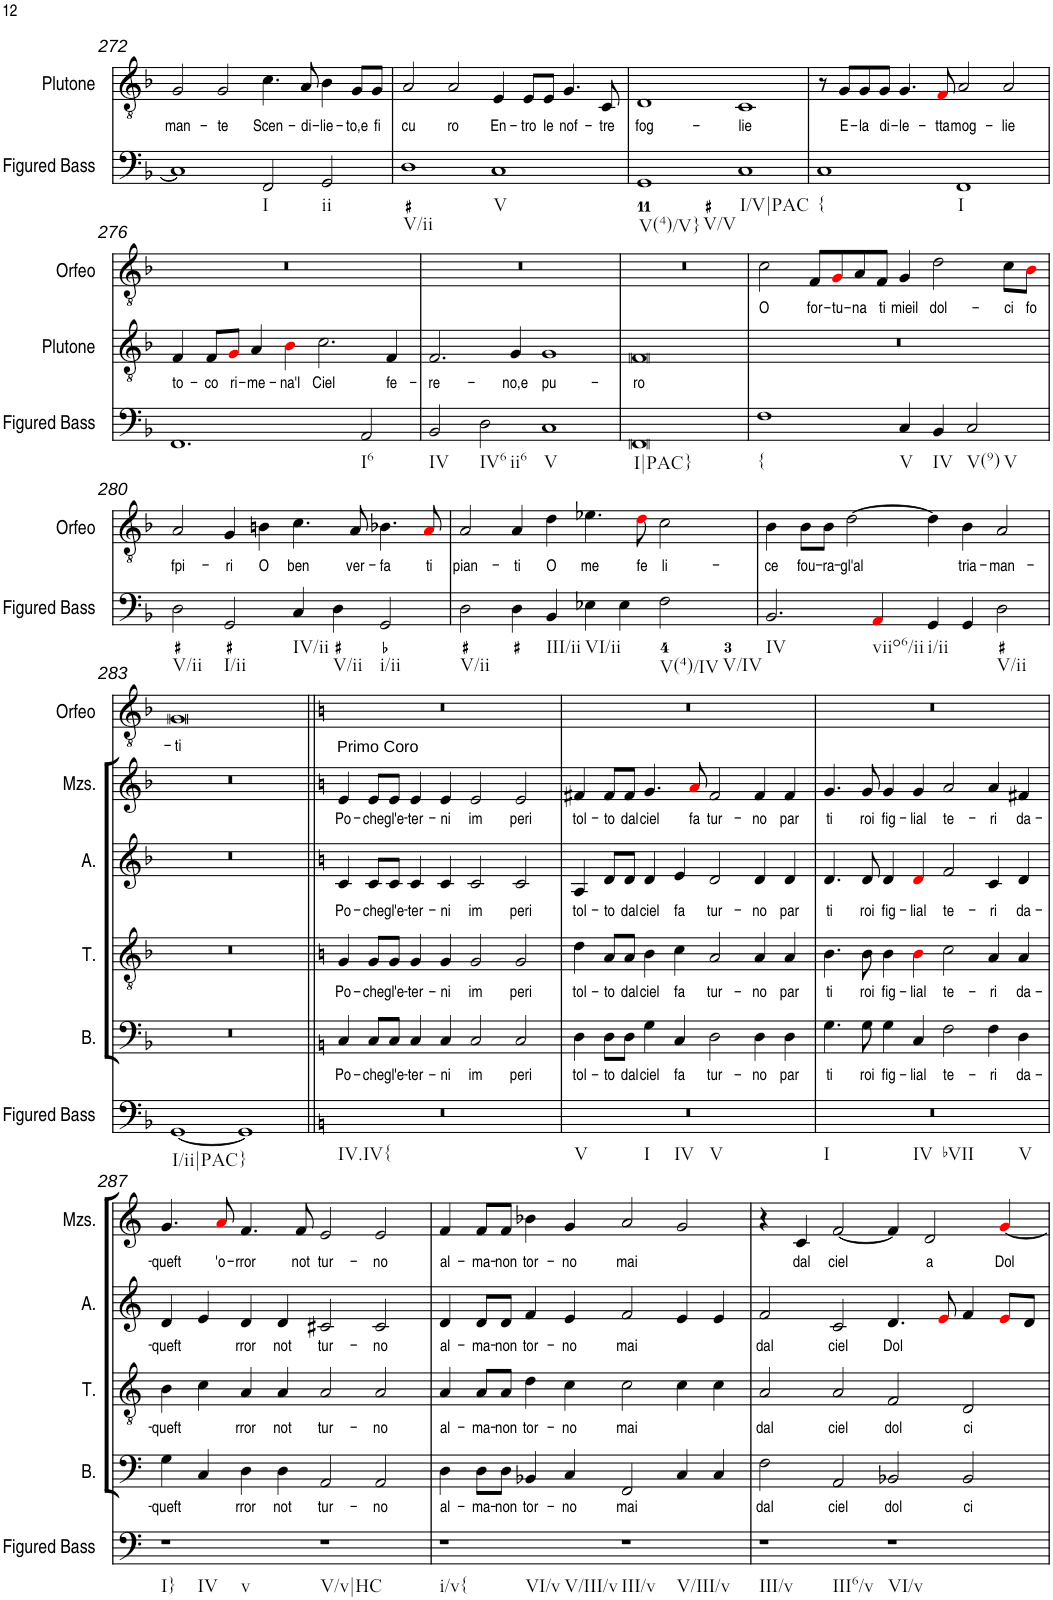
**kern	**kern	**text	**kern	**text	**kern	**text	**kern	**text	**kern	**text	**kern	**text
*part7	*part6	*part6	*part5	*part5	*part4	*part4	*part3	*part3	*part2	*part2	*part1	*part1
*staff7	*staff6	*staff6	*staff5	*staff5	*staff4	*staff4	*staff3	*staff3	*staff2	*staff2	*staff1	*staff1
*I"Figured Bass	*I"Bass	*	*I"Tenor	*	*I"Alto	*	*I"Mezzo-soprano	*	*I"Plutone	*	*I"Orfeo	*
*I'Figured Bass	*I'B.	*	*I'T.	*	*I'A.	*	*I'Mzs.	*	*I'Plutone	*	*I'Orfeo	*
!!LO:PB:g=z
*clefF4	*clefF4	*	*clefGv2	*	*clefG2	*	*clefG2	*	*clefGv2	*	*clefGv2	*
*k[b-]	*k[b-]	*	*k[b-]	*	*k[b-]	*	*k[b-]	*	*k[b-]	*	*k[b-]	*
*M4/2	*M4/2	*	*M4/2	*	*M4/2	*	*M4/2	*	*M4/2	*	*M4/2	*
=272	=272	=272	=272	=272	=272	=272	=272	=272	=272	=272	=272	=272
!	!	!	!	!	!	!	!	!	!	!LO:LY:b	!	!
1C]	0r	.	0r	.	0r	.	0r	.	2G/	man-	0r	.
!	!	!	!	!	!	!	!	!	!	!LO:LY:b	!	!
.	.	.	.	.	.	.	.	.	2G/	-te	.	.
!LO:TX:b:t=I	!	!	!	!	!	!	!	!	!	!	!	!
!	!	!	!	!	!	!	!	!	!	!LO:LY:b	!	!
2FF/	.	.	.	.	.	.	.	.	4.c\	Scen-	.	.
!	!	!	!	!	!	!	!	!	!	!LO:LY:b	!	!
.	.	.	.	.	.	.	.	.	8A/	-di-	.	.
!LO:TX:b:t=ii	!	!	!	!	!	!	!	!	!	!	!	!
!	!	!	!	!	!	!	!	!	!	!LO:LY:b	!	!
2GG/	.	.	.	.	.	.	.	.	4B-\	-lie-	.	.
!	!	!	!	!	!	!	!	!	!	!LO:LY:b	!	!
.	.	.	.	.	.	.	.	.	8G/L	-to,e	.	.
!	!	!	!	!	!	!	!	!	!	!LO:LY:b	!	!
.	.	.	.	.	.	.	.	.	8G/J	fi	.	.
=273	=273	=273	=273	=273	=273	=273	=273	=273	=273	=273	=273	=273
!LO:TX:b:t=V/ii	!	!	!	!	!	!	!	!	!	!	!	!
!	!	!	!	!	!	!	!	!	!	!LO:LY:b	!	!
1D	0r	.	0r	.	0r	.	0r	.	2A/	cu	0r	.
!	!	!	!	!	!	!	!	!	!	!LO:LY:b	!	!
.	.	.	.	.	.	.	.	.	2A/	ro	.	.
!LO:TX:b:t=V	!	!	!	!	!	!	!	!	!	!	!	!
!	!	!	!	!	!	!	!	!	!	!LO:LY:b	!	!
1C	.	.	.	.	.	.	.	.	4E/	En-	.	.
!	!	!	!	!	!	!	!	!	!	!LO:LY:b	!	!
.	.	.	.	.	.	.	.	.	8E/L	-tro	.	.
!	!	!	!	!	!	!	!	!	!	!LO:LY:b	!	!
.	.	.	.	.	.	.	.	.	8E/J	le	.	.
!	!	!	!	!	!	!	!	!	!	!LO:LY:b	!	!
.	.	.	.	.	.	.	.	.	4.G/	nof-	.	.
!	!	!	!	!	!	!	!	!	!	!LO:LY:b	!	!
.	.	.	.	.	.	.	.	.	8C/	-tre	.	.
=274	=274	=274	=274	=274	=274	=274	=274	=274	=274	=274	=274	=274
!LO:TX:b:t=V(4)/V}	!	!	!	!	!	!	!	!	!	!	!	!
!LO:TX:b:t=V/V	!	!	!	!	!	!	!	!	!	!	!	!
!	!	!	!	!	!	!	!	!	!	!LO:LY:b	!	!
1GG	0r	.	0r	.	0r	.	0r	.	1D	fog-	0r	.
!LO:TX:b:t=I/V|PAC	!	!	!	!	!	!	!	!	!	!	!	!
!	!	!	!	!	!	!	!	!	!	!LO:LY:b	!	!
1C	.	.	.	.	.	.	.	.	1C	-lie	.	.
=275	=275	=275	=275	=275	=275	=275	=275	=275	=275	=275	=275	=275
!LO:TX:b:t={	!	!	!	!	!	!	!	!	!	!	!	!
1C	0r	.	0r	.	0r	.	0r	.	8r	.	0r	.
!	!	!	!	!	!	!	!	!	!	!LO:LY:b	!	!
.	.	.	.	.	.	.	.	.	8G/L	E-	.	.
!	!	!	!	!	!	!	!	!	!	!LO:LY:b	!	!
.	.	.	.	.	.	.	.	.	8G/	-la	.	.
!	!	!	!	!	!	!	!	!	!	!LO:LY:b	!	!
.	.	.	.	.	.	.	.	.	8G/J	di-	.	.
!	!	!	!	!	!	!	!	!	!	!LO:LY:b	!	!
.	.	.	.	.	.	.	.	.	4.G/	-le-	.	.
!	!	!	!	!	!	!	!	!	!	!LO:LY:b	!	!
.	.	.	.	.	.	.	.	.	8Fi/	-tta	.	.
!LO:TX:b:t=I	!	!	!	!	!	!	!	!	!	!	!	!
!	!	!	!	!	!	!	!	!	!	!LO:LY:b	!	!
1FF	.	.	.	.	.	.	.	.	2A/	mog-	.	.
!	!	!	!	!	!	!	!	!	!	!LO:LY:b	!	!
.	.	.	.	.	.	.	.	.	2A/	-lie	.	.
!!LO:LB:g=z
=276	=276	=276	=276	=276	=276	=276	=276	=276	=276	=276	=276	=276
!	!	!	!	!	!	!	!	!	!	!LO:LY:b	!	!
1.FF	0r	.	0r	.	0r	.	0r	.	4F/	to-	0r	.
!	!	!	!	!	!	!	!	!	!	!LO:LY:b	!	!
.	.	.	.	.	.	.	.	.	8F/L	-co	.	.
!	!	!	!	!	!	!	!	!	!	!LO:LY:b	!	!
.	.	.	.	.	.	.	.	.	8Gi/J	ri-	.	.
!	!	!	!	!	!	!	!	!	!	!LO:LY:b	!	!
.	.	.	.	.	.	.	.	.	4A/	-me-	.	.
!	!	!	!	!	!	!	!	!	!	!LO:LY:b	!	!
.	.	.	.	.	.	.	.	.	4B-i\	-na'l	.	.
!	!	!	!	!	!	!	!	!	!	!LO:LY:b	!	!
.	.	.	.	.	.	.	.	.	2.c\	Ciel	.	.
!LO:TX:b:t=I6	!	!	!	!	!	!	!	!	!	!	!	!
2AA/	.	.	.	.	.	.	.	.	.	.	.	.
!	!	!	!	!	!	!	!	!	!	!LO:LY:b	!	!
.	.	.	.	.	.	.	.	.	4F/	fe-	.	.
=277	=277	=277	=277	=277	=277	=277	=277	=277	=277	=277	=277	=277
!LO:TX:b:t=IV	!	!	!	!	!	!	!	!	!	!	!	!
!	!	!	!	!	!	!	!	!	!	!LO:LY:b	!	!
2BB-/	0r	.	0r	.	0r	.	0r	.	2.F/	-re-	0r	.
!LO:TX:b:t=IV6	!	!	!	!	!	!	!	!	!	!	!	!
!LO:TX:b:t=ii6	!	!	!	!	!	!	!	!	!	!	!	!
2D\	.	.	.	.	.	.	.	.	.	.	.	.
!	!	!	!	!	!	!	!	!	!	!LO:LY:b	!	!
.	.	.	.	.	.	.	.	.	4G/	-no,e	.	.
!LO:TX:b:t=V	!	!	!	!	!	!	!	!	!	!	!	!
!	!	!	!	!	!	!	!	!	!	!LO:LY:b	!	!
1C	.	.	.	.	.	.	.	.	1G	pu-	.	.
=278	=278	=278	=278	=278	=278	=278	=278	=278	=278	=278	=278	=278
!LO:TX:b:t=I|PAC}	!	!	!	!	!	!	!	!	!	!	!	!
!	!	!	!	!	!	!	!	!	!	!LO:LY:b	!	!
0FF	0r	.	0r	.	0r	.	0r	.	0F	-ro	0r	.
=279	=279	=279	=279	=279	=279	=279	=279	=279	=279	=279	=279	=279
!LO:TX:b:t={	!	!	!	!	!	!	!	!	!	!	!	!
!	!	!	!	!	!	!	!	!	!	!	!	!LO:LY:b
1F	0r	.	0r	.	0r	.	0r	.	0r	.	2c\	O
!	!	!	!	!	!	!	!	!	!	!	!	!LO:LY:b
.	.	.	.	.	.	.	.	.	.	.	8F/L	for-
!	!	!	!	!	!	!	!	!	!	!	!	!LO:LY:b
.	.	.	.	.	.	.	.	.	.	.	8Gi/	-tu-
!	!	!	!	!	!	!	!	!	!	!	!	!LO:LY:b
.	.	.	.	.	.	.	.	.	.	.	8A/	-na
!	!	!	!	!	!	!	!	!	!	!	!	!LO:LY:b
.	.	.	.	.	.	.	.	.	.	.	8F/J	ti
!LO:TX:b:t=V	!	!	!	!	!	!	!	!	!	!	!	!
!	!	!	!	!	!	!	!	!	!	!	!	!LO:LY:b
4C/	.	.	.	.	.	.	.	.	.	.	4G/	mieil
!LO:TX:b:t=IV	!	!	!	!	!	!	!	!	!	!	!	!
!	!	!	!	!	!	!	!	!	!	!	!	!LO:LY:b
4BB-/	.	.	.	.	.	.	.	.	.	.	2d\	dol-
!LO:TX:b:t=V(9)	!	!	!	!	!	!	!	!	!	!	!	!
!LO:TX:b:t=V	!	!	!	!	!	!	!	!	!	!	!	!
2C/	.	.	.	.	.	.	.	.	.	.	.	.
!	!	!	!	!	!	!	!	!	!	!	!	!LO:LY:b
.	.	.	.	.	.	.	.	.	.	.	8c\L	-ci
!	!	!	!	!	!	!	!	!	!	!	!	!LO:LY:b
.	.	.	.	.	.	.	.	.	.	.	8B-i\J	fo
!!LO:LB:g=z
=280	=280	=280	=280	=280	=280	=280	=280	=280	=280	=280	=280	=280
!LO:TX:b:t=V/ii	!	!	!	!	!	!	!	!	!	!	!	!
!	!	!	!	!	!	!	!	!	!	!	!	!LO:LY:b
2D\	0r	.	0r	.	0r	.	0r	.	0r	.	2A/	fpi-
!LO:TX:b:t=I/ii	!	!	!	!	!	!	!	!	!	!	!	!
!	!	!	!	!	!	!	!	!	!	!	!	!LO:LY:b
2GG/	.	.	.	.	.	.	.	.	.	.	4G/	-ri
!	!	!	!	!	!	!	!	!	!	!	!	!LO:LY:b
.	.	.	.	.	.	.	.	.	.	.	4Bn\	O
!LO:TX:b:t=IV/ii	!	!	!	!	!	!	!	!	!	!	!	!
!	!	!	!	!	!	!	!	!	!	!	!	!LO:LY:b
4C/	.	.	.	.	.	.	.	.	.	.	4.c\	ben
!LO:TX:b:t=V/ii	!	!	!	!	!	!	!	!	!	!	!	!
4D\	.	.	.	.	.	.	.	.	.	.	.	.
!	!	!	!	!	!	!	!	!	!	!	!	!LO:LY:b
.	.	.	.	.	.	.	.	.	.	.	8A/	ver-
!LO:TX:b:t=i/ii	!	!	!	!	!	!	!	!	!	!	!	!
!	!	!	!	!	!	!	!	!	!	!	!	!LO:LY:b
2GG/	.	.	.	.	.	.	.	.	.	.	4.B-X\	-fa
!	!	!	!	!	!	!	!	!	!	!	!	!LO:LY:b
.	.	.	.	.	.	.	.	.	.	.	8Ai/	ti
=281	=281	=281	=281	=281	=281	=281	=281	=281	=281	=281	=281	=281
!LO:TX:b:t=V/ii	!	!	!	!	!	!	!	!	!	!	!	!
!	!	!	!	!	!	!	!	!	!	!	!	!LO:LY:b
2D\	0r	.	0r	.	0r	.	0r	.	0r	.	2A/	pian-
!	!	!	!	!	!	!	!	!	!	!	!	!LO:LY:b
4D\	.	.	.	.	.	.	.	.	.	.	4A/	-ti
!LO:TX:b:t=III/ii	!	!	!	!	!	!	!	!	!	!	!	!
!	!	!	!	!	!	!	!	!	!	!	!	!LO:LY:b
4BB-/	.	.	.	.	.	.	.	.	.	.	4d\	O
!LO:TX:b:t=VI/ii	!	!	!	!	!	!	!	!	!	!	!	!
!	!	!	!	!	!	!	!	!	!	!	!	!LO:LY:b
4E-X\	.	.	.	.	.	.	.	.	.	.	4.e-X\	me
4E-\	.	.	.	.	.	.	.	.	.	.	.	.
!	!	!	!	!	!	!	!	!	!	!	!	!LO:LY:b
.	.	.	.	.	.	.	.	.	.	.	8di\	fe
!LO:TX:b:t=V(4)/IV	!	!	!	!	!	!	!	!	!	!	!	!
!LO:TX:b:t=V/IV	!	!	!	!	!	!	!	!	!	!	!	!
!	!	!	!	!	!	!	!	!	!	!	!	!LO:LY:b
2F\	.	.	.	.	.	.	.	.	.	.	2c\	li-
=282	=282	=282	=282	=282	=282	=282	=282	=282	=282	=282	=282	=282
!LO:TX:b:t=IV	!	!	!	!	!	!	!	!	!	!	!	!
!	!	!	!	!	!	!	!	!	!	!	!	!LO:LY:b
2.BB-/	0r	.	0r	.	0r	.	0r	.	0r	.	4B-\	-ce
!	!	!	!	!	!	!	!	!	!	!	!	!LO:LY:b
.	.	.	.	.	.	.	.	.	.	.	8B-\L	fou-
!	!	!	!	!	!	!	!	!	!	!	!	!LO:LY:b
.	.	.	.	.	.	.	.	.	.	.	8B-\J	-ra-
!	!	!	!	!	!	!	!	!	!	!	!	!LO:LY:b
.	.	.	.	.	.	.	.	.	.	.	[2d\	-gl'al
!LO:TX:b:t=viio6/ii	!	!	!	!	!	!	!	!	!	!	!	!
4AAi/	.	.	.	.	.	.	.	.	.	.	.	.
!LO:TX:b:t=i/ii	!	!	!	!	!	!	!	!	!	!	!	!
4GG/	.	.	.	.	.	.	.	.	.	.	4d\]	.
!	!	!	!	!	!	!	!	!	!	!	!	!LO:LY:b
4GG/	.	.	.	.	.	.	.	.	.	.	4B-\	tria-
!LO:TX:b:t=V/ii	!	!	!	!	!	!	!	!	!	!	!	!
!	!	!	!	!	!	!	!	!	!	!	!	!LO:LY:b
2D\	.	.	.	.	.	.	.	.	.	.	2A/	-man-
!!LO:LB:g=z
=283	=283	=283	=283	=283	=283	=283	=283	=283	=283	=283	=283	=283
!LO:TX:b:t=I/ii|PAC}	!	!	!	!	!	!	!	!	!	!	!	!
!	!	!	!	!	!	!	!	!	!	!	!	!LO:LY:b
[1GG	0r	.	0r	.	0r	.	0r	.	0r	.	0G	-ti
1GG]	.	.	.	.	.	.	.	.	.	.	.	.
=284||	=284||	=284||	=284||	=284||	=284||	=284||	=284||	=284||	=284||	=284||	=284||	=284||
*k[]	*k[]	*	*k[]	*	*k[]	*	*k[]	*	*k[]	*	*k[]	*
!	!	!	!	!	!	!	!LO:TX:a:t=Primo Coro	!	!	!	!	!
!LO:TX:b:t=IV.IV{	!	!	!	!	!	!	!	!	!	!	!	!
!	!	!LO:LY:b	!	!LO:LY:b	!	!LO:LY:b	!	!LO:LY:b	!	!	!	!
0r	4C/	Po-	4G/	Po-	4c/	Po-	4e/	Po-	0r	.	0r	.
!	!	!LO:LY:b	!	!LO:LY:b	!	!LO:LY:b	!	!LO:LY:b	!	!	!	!
.	8C/L	-che	8G/L	-che	8c/L	-che	8e/L	-che	.	.	.	.
!	!	!LO:LY:b	!	!LO:LY:b	!	!LO:LY:b	!	!LO:LY:b	!	!	!	!
.	8C/J	gl'e-	8G/J	gl'e-	8c/J	gl'e-	8e/J	gl'e-	.	.	.	.
!	!	!LO:LY:b	!	!LO:LY:b	!	!LO:LY:b	!	!LO:LY:b	!	!	!	!
.	4C/	-ter-	4G/	-ter-	4c/	-ter-	4e/	-ter-	.	.	.	.
!	!	!LO:LY:b	!	!LO:LY:b	!	!LO:LY:b	!	!LO:LY:b	!	!	!	!
.	4C/	-ni	4G/	-ni	4c/	-ni	4e/	-ni	.	.	.	.
!	!	!LO:LY:b	!	!LO:LY:b	!	!LO:LY:b	!	!LO:LY:b	!	!	!	!
.	2C/	im	2G/	im	2c/	im	2e/	im	.	.	.	.
!	!	!LO:LY:b	!	!LO:LY:b	!	!LO:LY:b	!	!LO:LY:b	!	!	!	!
.	2C/	peri	2G/	peri	2c/	peri	2e/	peri	.	.	.	.
=285	=285	=285	=285	=285	=285	=285	=285	=285	=285	=285	=285	=285
!LO:TX:b:t=V	!	!	!	!	!	!	!	!	!	!	!	!
!LO:TX:b:t=I	!	!	!	!	!	!	!	!	!	!	!	!
!LO:TX:b:t=IV	!	!	!	!	!	!	!	!	!	!	!	!
!LO:TX:b:t=V	!	!	!	!	!	!	!	!	!	!	!	!
!	!	!LO:LY:b	!	!LO:LY:b	!	!LO:LY:b	!	!LO:LY:b	!	!	!	!
0r	4D\	tol-	4d\	tol-	4A/	tol-	4f#X/	tol-	0r	.	0r	.
!	!	!LO:LY:b	!	!LO:LY:b	!	!LO:LY:b	!	!LO:LY:b	!	!	!	!
.	8D\L	-to	8A/L	-to	8d/L	-to	8f#/L	-to	.	.	.	.
!	!	!LO:LY:b	!	!LO:LY:b	!	!LO:LY:b	!	!LO:LY:b	!	!	!	!
.	8D\J	dal	8A/J	dal	8d/J	dal	8f#/J	dal	.	.	.	.
!	!	!LO:LY:b	!	!LO:LY:b	!	!LO:LY:b	!	!LO:LY:b	!	!	!	!
.	4G\	ciel	4B\	ciel	4d/	ciel	4.g/	ciel	.	.	.	.
!	!	!LO:LY:b	!	!LO:LY:b	!	!LO:LY:b	!	!	!	!	!	!
.	4C/	fa	4c\	fa	4e/	fa	.	.	.	.	.	.
!	!	!	!	!	!	!	!	!LO:LY:b	!	!	!	!
.	.	.	.	.	.	.	8ai/	fa	.	.	.	.
!	!	!LO:LY:b	!	!LO:LY:b	!	!LO:LY:b	!	!LO:LY:b	!	!	!	!
.	2D\	tur-	2A/	tur-	2d/	tur-	2f#/	tur-	.	.	.	.
!	!	!LO:LY:b	!	!LO:LY:b	!	!LO:LY:b	!	!LO:LY:b	!	!	!	!
.	4D\	-no	4A/	-no	4d/	-no	4f#/	-no	.	.	.	.
!	!	!LO:LY:b	!	!LO:LY:b	!	!LO:LY:b	!	!LO:LY:b	!	!	!	!
.	4D\	par	4A/	par	4d/	par	4f#/	par	.	.	.	.
=286	=286	=286	=286	=286	=286	=286	=286	=286	=286	=286	=286	=286
!LO:TX:b:t=I	!	!	!	!	!	!	!	!	!	!	!	!
!LO:TX:b:t=IV	!	!	!	!	!	!	!	!	!	!	!	!
!LO:TX:b:t=bVII	!	!	!	!	!	!	!	!	!	!	!	!
!LO:TX:b:t=V	!	!	!	!	!	!	!	!	!	!	!	!
!	!	!LO:LY:b	!	!LO:LY:b	!	!LO:LY:b	!	!LO:LY:b	!	!	!	!
0r	4.G\	ti	4.B\	ti	4.d/	ti	4.g/	ti	0r	.	0r	.
!	!	!LO:LY:b	!	!LO:LY:b	!	!LO:LY:b	!	!LO:LY:b	!	!	!	!
.	8G\	roi	8B\	roi	8d/	roi	8g/	roi	.	.	.	.
!	!	!LO:LY:b	!	!LO:LY:b	!	!LO:LY:b	!	!LO:LY:b	!	!	!	!
.	4G\	fig-	4B\	fig-	4d/	fig-	4g/	fig-	.	.	.	.
!	!	!LO:LY:b	!	!LO:LY:b	!	!LO:LY:b	!	!LO:LY:b	!	!	!	!
.	4C/	-lial	4Bi\	-lial	4di/	-lial	4g/	-lial	.	.	.	.
!	!	!LO:LY:b	!	!LO:LY:b	!	!LO:LY:b	!	!LO:LY:b	!	!	!	!
.	2F\	te-	2c\	te-	2f/	te-	2a/	te-	.	.	.	.
!	!	!LO:LY:b	!	!LO:LY:b	!	!LO:LY:b	!	!LO:LY:b	!	!	!	!
.	4F\	-ri	4A/	-ri	4c/	-ri	4a/	-ri	.	.	.	.
!	!	!LO:LY:b	!	!LO:LY:b	!	!LO:LY:b	!	!LO:LY:b	!	!	!	!
.	4D\	da-	4A/	da-	4d/	da-	4f#X/	da-	.	.	.	.
!!LO:LB:g=z
=287	=287	=287	=287	=287	=287	=287	=287	=287	=287	=287	=287	=287
!LO:TX:b:t=I}	!	!	!	!	!	!	!	!	!	!	!	!
!LO:TX:b:t=IV	!	!	!	!	!	!	!	!	!	!	!	!
!LO:TX:b:t=v	!	!	!	!	!	!	!	!	!	!	!	!
!	!	!LO:LY:b	!	!LO:LY:b	!	!LO:LY:b	!	!LO:LY:b	!	!	!	!
1r	4G\	-queft	4B\	-queft	4d/	-queft	4.g/	-queft	0r	.	0r	.
.	4C/	.	4c\	.	4e/	.	.	.	.	.	.	.
!	!	!	!	!	!	!	!	!LO:LY:b	!	!	!	!
.	.	.	.	.	.	.	8ai/	'o-	.	.	.	.
!	!	!LO:LY:b	!	!LO:LY:b	!	!LO:LY:b	!	!LO:LY:b	!	!	!	!
.	4D\	-rror	4A/	-rror	4d/	-rror	4.f/	-rror	.	.	.	.
!	!	!LO:LY:b	!	!LO:LY:b	!	!LO:LY:b	!	!	!	!	!	!
.	4D\	not	4A/	not	4d/	not	.	.	.	.	.	.
!	!	!	!	!	!	!	!	!LO:LY:b	!	!	!	!
.	.	.	.	.	.	.	8f/	not	.	.	.	.
!LO:TX:b:t=V/v|HC	!	!	!	!	!	!	!	!	!	!	!	!
!	!	!LO:LY:b	!	!LO:LY:b	!	!LO:LY:b	!	!LO:LY:b	!	!	!	!
1r	2AA/	tur-	2A/	tur-	2c#X/	tur-	2e/	tur-	.	.	.	.
!	!	!LO:LY:b	!	!LO:LY:b	!	!LO:LY:b	!	!LO:LY:b	!	!	!	!
.	2AA/	-no	2A/	-no	2c#/	-no	2e/	-no	.	.	.	.
=288	=288	=288	=288	=288	=288	=288	=288	=288	=288	=288	=288	=288
!LO:TX:b:t=i/v{	!	!	!	!	!	!	!	!	!	!	!	!
!LO:TX:b:t=VI/v	!	!	!	!	!	!	!	!	!	!	!	!
!LO:TX:b:t=V/III/v	!	!	!	!	!	!	!	!	!	!	!	!
!	!	!LO:LY:b	!	!LO:LY:b	!	!LO:LY:b	!	!LO:LY:b	!	!	!	!
1r	4D\	al-	4A/	al-	4d/	al-	4f/	al-	0r	.	0r	.
!	!	!LO:LY:b	!	!LO:LY:b	!	!LO:LY:b	!	!LO:LY:b	!	!	!	!
.	8D\L	-ma-	8A/L	-ma-	8d/L	-ma-	8f/L	-ma-	.	.	.	.
!	!	!LO:LY:b	!	!LO:LY:b	!	!LO:LY:b	!	!LO:LY:b	!	!	!	!
.	8D\J	-non	8A/J	-non	8d/J	-non	8f/J	-non	.	.	.	.
!	!	!LO:LY:b	!	!LO:LY:b	!	!LO:LY:b	!	!LO:LY:b	!	!	!	!
.	4BB-X/	tor-	4d\	tor-	4f/	tor-	4b-X\	tor-	.	.	.	.
!	!	!LO:LY:b	!	!LO:LY:b	!	!LO:LY:b	!	!LO:LY:b	!	!	!	!
.	4C/	-no	4c\	-no	4e/	-no	4g/	-no	.	.	.	.
!LO:TX:b:t=III/v	!	!	!	!	!	!	!	!	!	!	!	!
!LO:TX:b:t=V/III/v	!	!	!	!	!	!	!	!	!	!	!	!
!	!	!LO:LY:b	!	!LO:LY:b	!	!LO:LY:b	!	!LO:LY:b	!	!	!	!
1r	2FF/	mai	2c\	mai	2f/	mai	2a/	mai	.	.	.	.
.	4C/	.	4c\	.	4e/	.	2g/	.	.	.	.	.
.	4C/	.	4c\	.	4e/	.	.	.	.	.	.	.
=289	=289	=289	=289	=289	=289	=289	=289	=289	=289	=289	=289	=289
!LO:TX:b:t=III/v	!	!	!	!	!	!	!	!	!	!	!	!
!LO:TX:b:t=III6/v	!	!	!	!	!	!	!	!	!	!	!	!
!	!	!LO:LY:b	!	!LO:LY:b	!	!LO:LY:b	!	!	!	!	!	!
1r	2F\	dal	2A/	dal	2f/	dal	4r	.	0r	.	0r	.
!	!	!	!	!	!	!	!	!LO:LY:b	!	!	!	!
.	.	.	.	.	.	.	4c/	dal	.	.	.	.
!	!	!LO:LY:b	!	!LO:LY:b	!	!LO:LY:b	!	!LO:LY:b	!	!	!	!
.	2AA/	ciel	2A/	ciel	2c/	ciel	[2f/	ciel	.	.	.	.
!LO:TX:b:t=VI/v	!	!	!	!	!	!	!	!	!	!	!	!
!	!	!LO:LY:b	!	!LO:LY:b	!	!LO:LY:b	!	!	!	!	!	!
1r	2BB-X/	dol	2F/	dol	4.d/	Dol	4f/]	.	.	.	.	.
!	!	!	!	!	!	!	!	!LO:LY:b	!	!	!	!
.	.	.	.	.	.	.	2d/	a	.	.	.	.
.	.	.	.	.	8ei/	.	.	.	.	.	.	.
!	!	!LO:LY:b	!	!LO:LY:b	!	!	!	!	!	!	!	!
.	2BB-/	ci	2D/	ci	4f/	.	.	.	.	.	.	.
!	!	!	!	!	!	!	!	!LO:LY:b	!	!	!	!
.	.	.	.	.	8ei/L	.	[4gi/	Dol	.	.	.	.
.	.	.	.	.	8d/J	.	.	.	.	.	.	.
=	=	=	=	=	=	=	=	=	=	=	=	=
*-	*-	*-	*-	*-	*-	*-	*-	*-	*-	*-	*-	*-
